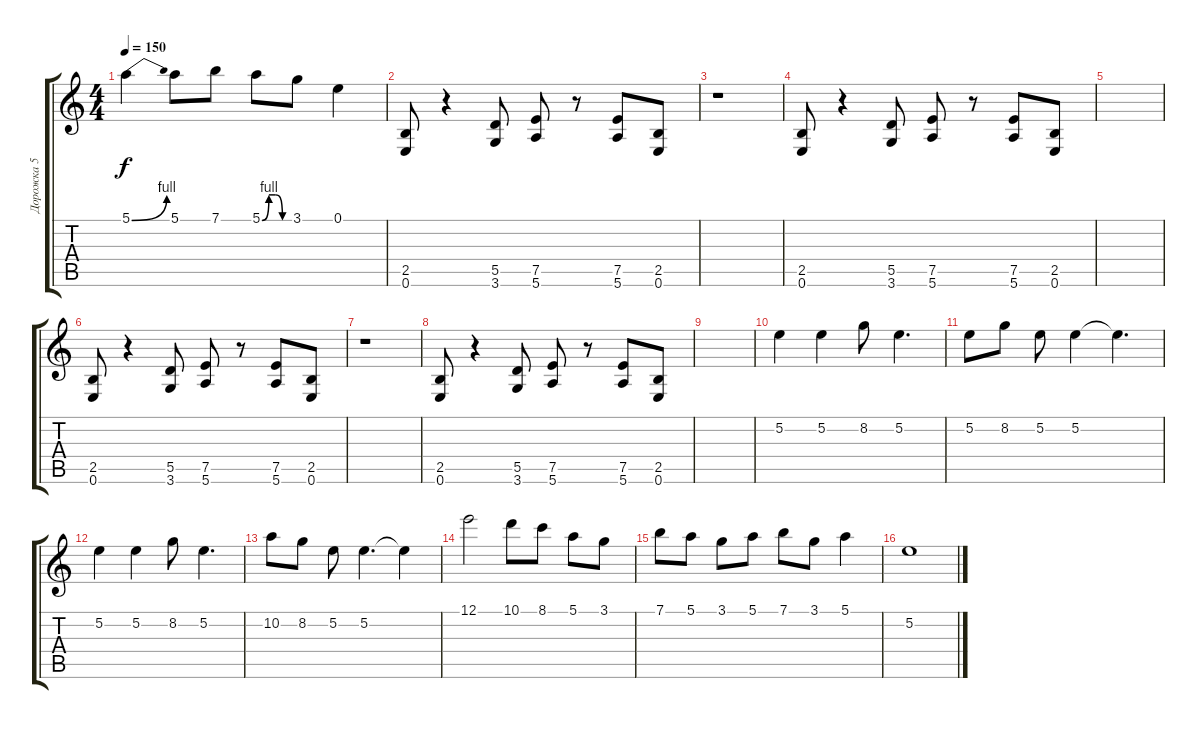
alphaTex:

\track ("Дорожка 5" "Дорожка 5") {instrument overdrivenguitar}
\staff {score tabs}
\tuning (E4 B3 G3 D3 A2 E2) {hide}
\ts (4 4)
\tempo 150
\clef g2
\ks c
5.1{be (bend 0 0 60 4)}.4{dy f} 5.1.8 7.1.8 5.1{be (custom 0 0 15 4 30 4 45 0 60 0)}.8 3.1.8 0.1.4 |
(2.5 0.6).8 r.4 (5.5 3.6).8 (7.5 5.6).8 r.8 (7.5 5.6).8 (2.5 0.6).8 |
r.1 |
(2.5 0.6).8 r.4 (5.5 3.6).8 (7.5 5.6).8 r.8 (7.5 5.6).8 (2.5 0.6).8 |
|
(2.5 0.6).8 r.4 (5.5 3.6).8 (7.5 5.6).8 r.8 (7.5 5.6).8 (2.5 0.6).8 |
r.1 |
(2.5 0.6).8 r.4 (5.5 3.6).8 (7.5 5.6).8 r.8 (7.5 5.6).8 (2.5 0.6).8 |
|
5.2.4 5.2.4 8.2.8 5.2.4{d} |
5.2.8 8.2.8 5.2.8 5.2.4 5.2{t}.4{d} |
5.2.4 5.2.4 8.2.8 5.2.4{d} |
10.2.8 8.2.8 5.2.8 5.2.4{d} 5.2{t}.4 |
12.1.2 10.1.8 8.1.8 5.1.8 3.1.8 |
7.1.8 5.1.8 3.1.8 5.1.8 7.1.8 3.1.8 5.1.4 |
5.2.1
